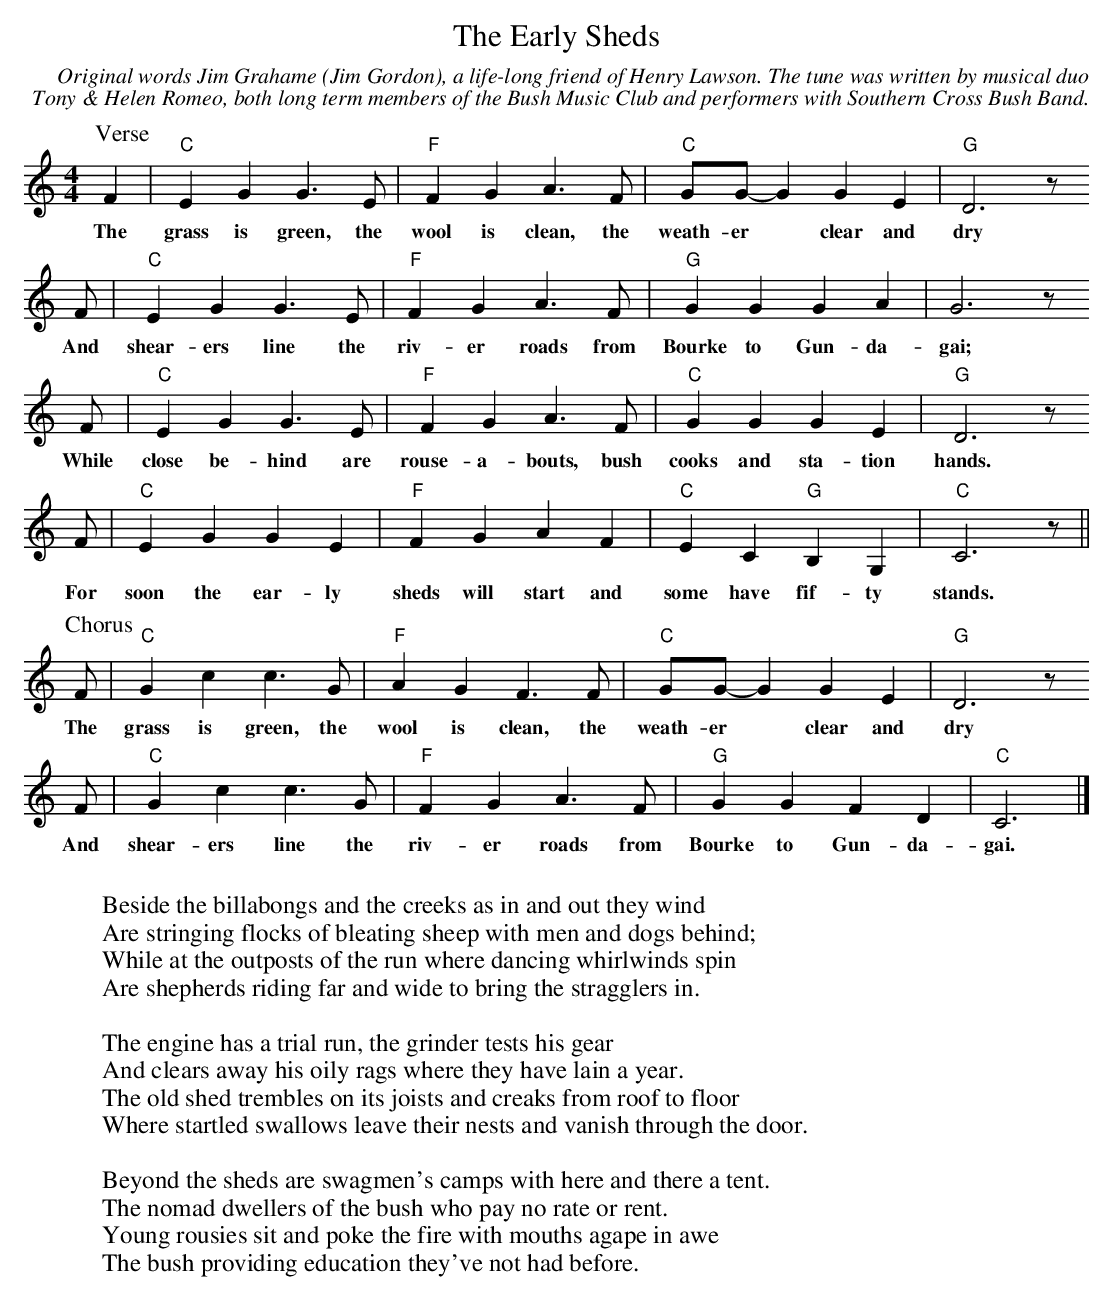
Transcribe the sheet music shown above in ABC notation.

X:1
T:Early Sheds, The
C:Original words Jim Grahame (Jim Gordon), a life-long friend of Henry Lawson. The tune was written by musical duo
C:Tony & Helen Romeo, both long term members of the Bush Music Club and performers with Southern Cross Bush Band.
M:4/4
L:1/8
K:C
P:Verse
F2|"C"E2G2 G3E|"F"F2G2A3F|"C"GG-G2G2E2|"G"D6z
w:The grass is green, the wool is clean, the weath-er* clear and dry
F|"C"E2G2G3E|"F"F2G2A3F|"G"G2G2G2A2|G6z
w:And shear-ers line the riv-er roads from Bourke to Gun-da-gai;
F|"C"E2G2G3E|"F"F2G2A3F|"C"G2G2G2E2|"G"D6z
w:While close be-hind are rouse-a-bouts, bush cooks and sta-tion hands.
F|"C"E2G2G2E2|"F"F2G2A2F2|"C"E2C2"G"B,2G,2|"C"C6z||
w:For soon the ear-ly sheds will start and some have fif-ty stands.
P:Chorus
F|"C"G2c2 c3G|"F"A2G2F3F|"C"GG-G2G2E2|"G"D6z
w:The grass is green, the wool is clean, the weath-er* clear and dry
F|"C"G2c2c3G|"F"F2G2A3F|"G"G2G2F2D2|"C"C6|]
w:And shear-ers line the riv-er roads from Bourke to Gun-da-gai.
W:
W:Beside the billabongs and the creeks as in and out they wind
W:Are stringing flocks of bleating sheep with men and dogs behind;
W:While at the outposts of the run where dancing whirlwinds spin
W:Are shepherds riding far and wide to bring the stragglers in.
W:
W:The engine has a trial run, the grinder tests his gear
W:And clears away his oily rags where they have lain a year.
W:The old shed trembles on its joists and creaks from roof to floor
W:Where startled swallows leave their nests and vanish through the door.
W:
W:Beyond the sheds are swagmen's camps with here and there a tent.
W:The nomad dwellers of the bush who pay no rate or rent.
W:Young rousies sit and poke the fire with mouths agape in awe
W:The bush providing education they've not had before.
